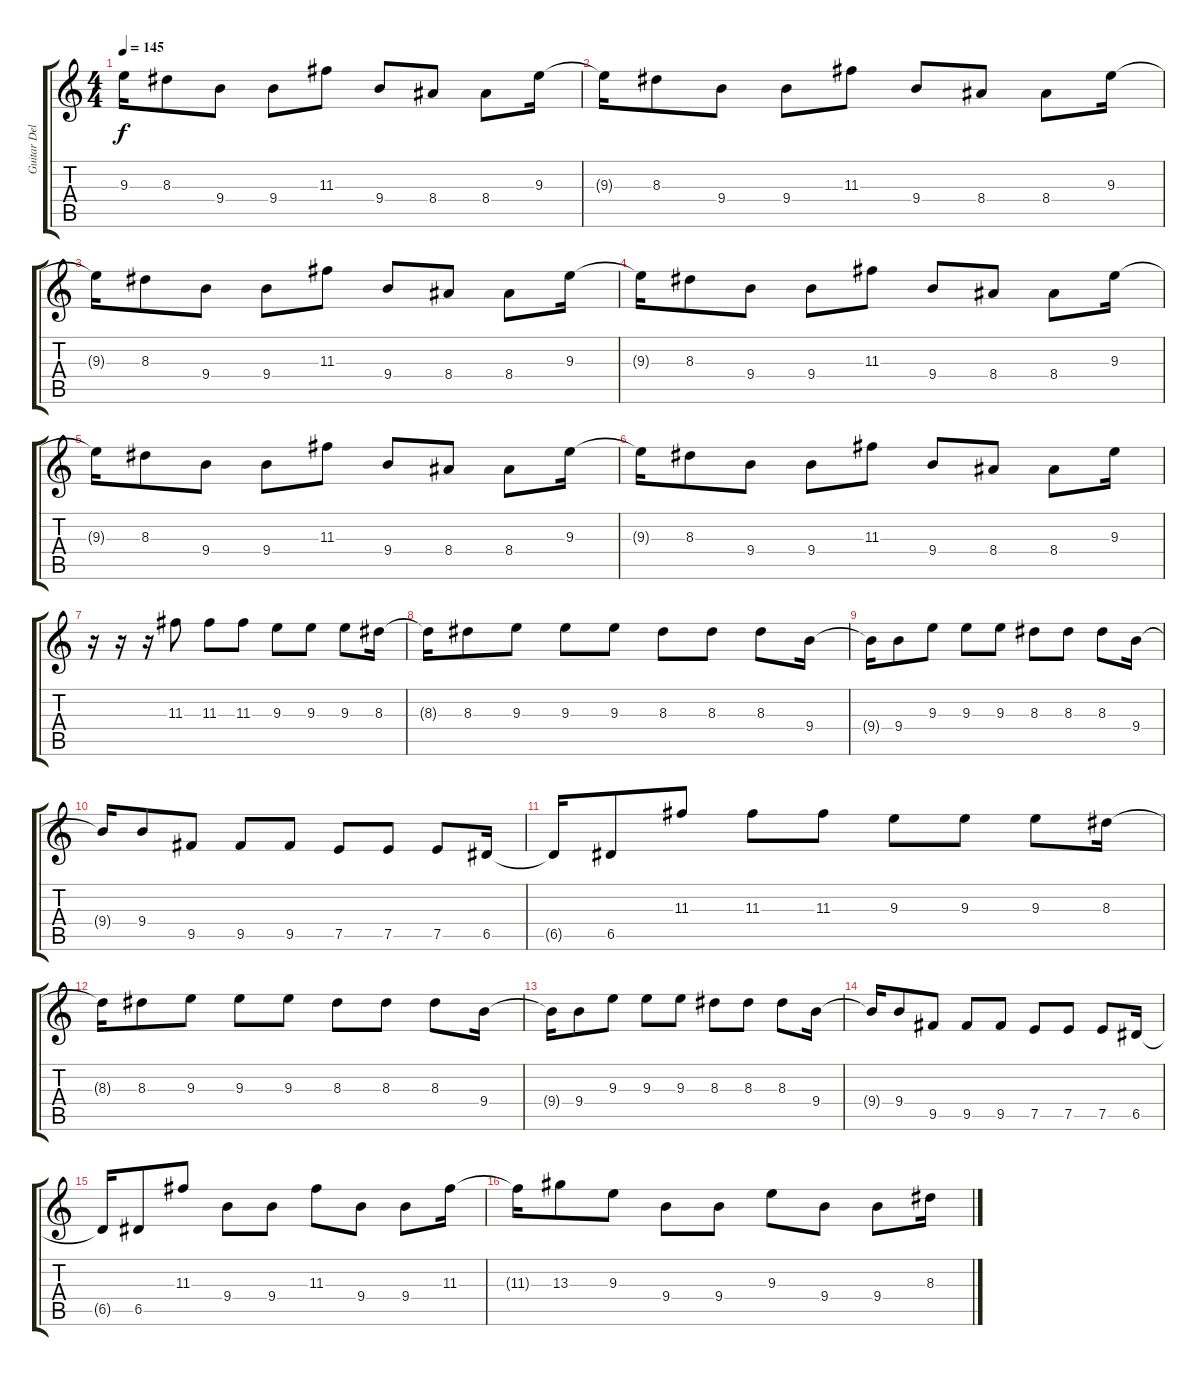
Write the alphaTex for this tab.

\track ("Guitar Delay" "Guitar Del") {instrument distortionguitar}
\staff {score tabs}
\tuning (E4 B3 G3 D3 A2 E2) {hide}
\ts (4 4)
\tempo 145
\clef g2
\ks c
9.3{t}.16{dy f} 8.3.8 9.4.8 9.4.8 11.3.8 9.4.8 8.4.8 8.4.8 9.3.16 |
9.3{t}.16 8.3.8{volume 14} 9.4.8 9.4.8 11.3.8 9.4.8 8.4.8 8.4.8 9.3.16 |
9.3{t}.16 8.3.8 9.4.8 9.4.8 11.3.8 9.4.8 8.4.8 8.4.8 9.3.16 |
9.3{t}.16 8.3.8 9.4.8 9.4.8 11.3.8 9.4.8 8.4.8 8.4.8 9.3.16 |
9.3{t}.16 8.3.8 9.4.8 9.4.8 11.3.8 9.4.8 8.4.8 8.4.8 9.3.16 |
9.3{t}.16 8.3.8 9.4.8 9.4.8 11.3.8 9.4.8 8.4.8 8.4.8 9.3.16 |
r.16{volume 14} r.16 r.16 11.3.8 11.3.8 11.3.8 9.3.8 9.3.8 9.3.8 8.3.16 |
8.3{t}.16 8.3.8 9.3.8 9.3.8 9.3.8 8.3.8 8.3.8 8.3.8 9.4.16 |
9.4{t}.16 9.4.8 9.3.8 9.3.8 9.3.8 8.3.8 8.3.8 8.3.8 9.4.16 |
9.4{t}.16 9.4.8 9.5.8 9.5.8 9.5.8 7.5.8 7.5.8 7.5.8 6.5.16 |
6.5{t}.16 6.5.8 11.3.8 11.3.8 11.3.8 9.3.8 9.3.8 9.3.8 8.3.16 |
8.3{t}.16 8.3.8 9.3.8 9.3.8 9.3.8 8.3.8 8.3.8 8.3.8 9.4.16 |
9.4{t}.16 9.4.8 9.3.8 9.3.8 9.3.8 8.3.8 8.3.8 8.3.8 9.4.16 |
9.4{t}.16 9.4.8 9.5.8 9.5.8 9.5.8 7.5.8 7.5.8 7.5.8 6.5.16 |
6.5{t}.16 6.5.8 11.3.8 9.4.8 9.4.8 11.3.8 9.4.8 9.4.8 11.3.16 |
11.3{t}.16 13.3.8 9.3.8 9.4.8 9.4.8 9.3.8 9.4.8 9.4.8 8.3.16
